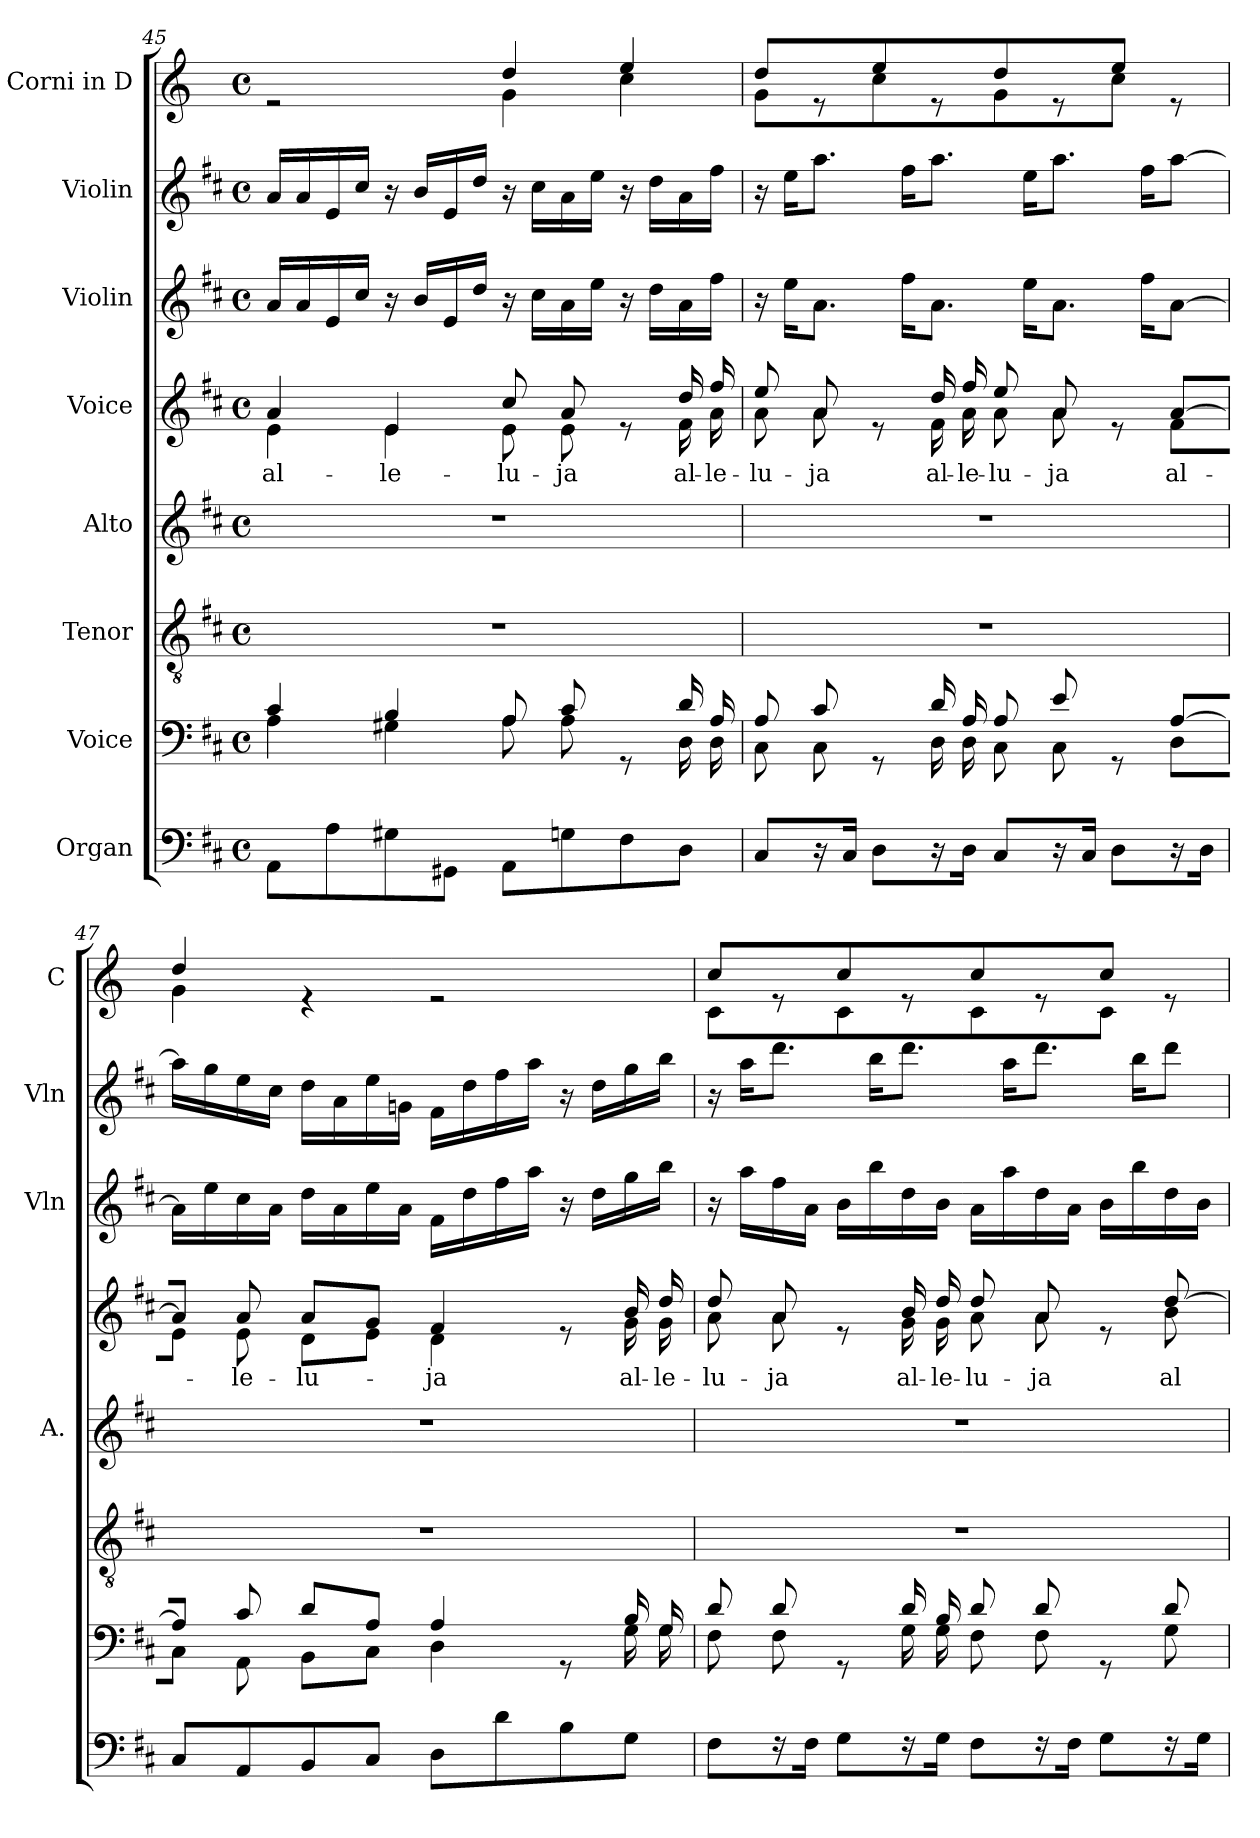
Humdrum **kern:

**kern	**kern	**kern	**kern	**kern	**text	**kern	**kern	**kern
*part8	*part7	*part6	*part5	*part4	*part4	*part3	*part2	*part1
*staff8	*staff7	*staff6	*staff5	*staff4	*staff4	*staff3	*staff2	*staff1
*I"Organ	*I"Voice	*I"Tenor	*I"Alto	*I"Voice	*	*I"Violin	*I"Violin	*I"Corni in D
*	*	*	*I'A.	*	*	*I'Vln	*I'Vln	*I'C
!!LO:LB:g=z
*clefF4	*clefF4	*clefGv2	*clefG2	*clefG2	*	*clefG2	*clefG2	*clefG2
*	*	*	*	*	*	*	*	*ITrd6c10
*k[f#c#]	*k[f#c#]	*k[f#c#]	*k[f#c#]	*k[f#c#]	*	*k[f#c#]	*k[f#c#]	*k[f#c#]
*M4/4	*M4/4	*M4/4	*M4/4	*M4/4	*	*M4/4	*M4/4	*M4/4
*met(c)	*met(c)	*met(c)	*met(c)	*met(c)	*	*met(c)	*met(c)	*met(c)
=45	=45	=45	=45	=45	=45	=45	=45	=45
*	*^	*	*	*^	*	*	*	*
!	!	!	!	!	!	!	!LO:LY:b	!	!	!
*	*	*	*	*	*	*	*	*	*	*^
8AA\L	4c#/	4A\	1r	1r	4a/	4e\	al-	16a/LL	16a/LL	2re	2ryy
.	.	.	.	.	.	.	.	16a/	16a/	.	.
8A\	.	.	.	.	.	.	.	16e/	16e/	.	.
.	.	.	.	.	.	.	.	16cc#/JJ	16cc#/JJ	.	.
!	!	!	!	!	!	!	!LO:LY:b	!	!	!	!
8G#X\	4B/	4G#X\	.	.	4e/	4e\	-le-	16r	16r	.	.
.	.	.	.	.	.	.	.	16b/LL	16b/LL	.	.
8GG#X\J	.	.	.	.	.	.	.	16e/	16e/	.	.
.	.	.	.	.	.	.	.	16dd/JJ	16dd/JJ	.	.
!	!	!	!	!	!	!	!LO:LY:b	!	!	!	!
8AA\L	8A/	8A\	.	.	8cc#/	8e\	-lu-	16r	16r	4e/	4A\
.	.	.	.	.	.	.	.	16cc#\LL	16cc#\LL	.	.
!	!	!	!	!	!	!	!LO:LY:b	!	!	!	!
8Gn\	8c#/	8A\	.	.	8a/	8e\	-ja	16a\	16a\	.	.
.	.	.	.	.	.	.	.	16ee\JJ	16ee\JJ	.	.
8F#\	8rGG	8ryy	.	.	8re	8ryy	.	16r	16r	4f#/	4d\
.	.	.	.	.	.	.	.	16dd\LL	16dd\LL	.	.
!	!	!	!	!	!	!	!LO:LY:b	!	!	!	!
8D\J	16d/	16D\	.	.	16dd/	16f#\	al-	16a\	16a\	.	.
!	!	!	!	!	!	!	!LO:LY:b	!	!	!	!
.	16A/	16D\	.	.	16ff#/	16a\	-le-	16ff#\JJ	16ff#\JJ	.	.
=46	=46	=46	=46	=46	=46	=46	=46	=46	=46	=46	=46
!	!	!	!	!	!	!	!LO:LY:b	!	!	!	!
8C#/L	8A/	8C#\	1r	1r	8ee/	8a\	-lu-	16r	16r	8e/L	8A\L
.	.	.	.	.	.	.	.	16ee\KL	16ee\KL	.	.
!	!	!	!	!	!	!	!LO:LY:b	!	!	!	!
16r	8c#/	8C#\	.	.	8a/	8a\	-ja	8.a\J	8.aa\J	8re	8ryy
16C#/Jk	.	.	.	.	.	.	.	.	.	.	.
8D\L	8rGG	8ryy	.	.	8re	8ryy	.	.	.	8f#/	8d\
.	.	.	.	.	.	.	.	16ff#\KL	16ff#\KL	.	.
!	!	!	!	!	!	!	!LO:LY:b	!	!	!	!
16r	16d/	16D\	.	.	16dd/	16f#\	al-	8.a\J	8.aa\J	8re	8ryy
!	!	!	!	!	!	!	!LO:LY:b	!	!	!	!
16D\Jk	16A/	16D\	.	.	16ff#/	16a\	-le-	.	.	.	.
!	!	!	!	!	!	!	!LO:LY:b	!	!	!	!
8C#/L	8A/	8C#\	.	.	8ee/	8a\	-lu-	.	.	8e/	8A\
.	.	.	.	.	.	.	.	16ee\KL	16ee\KL	.	.
!	!	!	!	!	!	!	!LO:LY:b	!	!	!	!
16r	8e/	8C#\	.	.	8a/	8a\	-ja	8.a\J	8.aa\J	8re	8ryy
16C#/Jk	.	.	.	.	.	.	.	.	.	.	.
8D\L	8rGG	8ryy	.	.	8re	8ryy	.	.	.	8f#/J	8d\J
.	.	.	.	.	.	.	.	16ff#\KL	16ff#\KL	.	.
!	!	!	!	!	!	!	!LO:LY:b	!	!	!	!
16r	[8A/L	8D\L	.	.	[8a/L	8f#\L	al-	[8a\J	[8aa\J	8re	8ryy
16D\Jk	.	.	.	.	.	.	.	.	.	.	.
=47	=47	=47	=47	=47	=47	=47	=47	=47	=47	=47	=47
8C#/L	8A/J]	8C#\J	1r	1r	8a/J]	8e\J	.	16a\LL]	16aa\LL]	4e/	4A\
.	.	.	.	.	.	.	.	16ee\	16gg\	.	.
!	!	!	!	!	!	!	!LO:LY:b	!	!	!	!
8AA/	8c#/	8AA\	.	.	8a/	8e\	-le-	16cc#\	16ee\	.	.
.	.	.	.	.	.	.	.	16a\JJ	16cc#\JJ	.	.
!	!	!	!	!	!	!	!LO:LY:b	!	!	!	!
8BB/	8d/L	8BB\L	.	.	8a/L	8d\L	-lu-	16dd\LL	16dd\LL	4re	2.ryy
.	.	.	.	.	.	.	.	16a\	16a\	.	.
8C#/J	8A/J	8C#\J	.	.	8g/J	8e\J	.	16ee\	16ee\	.	.
.	.	.	.	.	.	.	.	16a\JJ	16gn\JJ	.	.
!	!	!	!	!	!	!	!LO:LY:b	!	!	!	!
8D\L	4A/	4D\	.	.	4f#/	4d\	-ja	16f#\LL	16f#\LL	2re	.
.	.	.	.	.	.	.	.	16dd\	16dd\	.	.
8d\	.	.	.	.	.	.	.	16ff#\	16ff#\	.	.
.	.	.	.	.	.	.	.	16aa\JJ	16aa\JJ	.	.
8B\	8rGG	8ryy	.	.	8re	8ryy	.	16r	16r	.	.
.	.	.	.	.	.	.	.	16dd\LL	16dd\LL	.	.
!	!	!	!	!	!	!	!LO:LY:b	!	!	!	!
8G\J	16B/	16G\	.	.	16b/	16g\	al-	16gg\	16gg\	.	.
!	!	!	!	!	!	!	!LO:LY:b	!	!	!	!
.	16G/	16G\	.	.	16dd/	16g\	-le-	16bb\JJ	16bb\JJ	.	.
!!LO:PB:g=z	!!
=48	=48	=48	=48	=48	=48	=48	=48	=48	=48	=48	=48
!	!	!	!	!	!	!	!LO:LY:b	!	!	!	!
8F#\L	8d/	8F#\	1r	1r	8dd/	8a\	-lu-	16r	16r	8d/L	8D\L
.	.	.	.	.	.	.	.	16aa\LL	16aa\KL	.	.
!	!	!	!	!	!	!	!LO:LY:b	!	!	!	!
16r	8d/	8F#\	.	.	8a/	8a\	-ja	16ff#\	8.ddd\J	8re	8ryy
16F#\Jk	.	.	.	.	.	.	.	16a\JJ	.	.	.
8G\L	8rGG	8ryy	.	.	8re	8ryy	.	16b\LL	.	8d/	8D\
.	.	.	.	.	.	.	.	16bb\	16bb\KL	.	.
!	!	!	!	!	!	!	!LO:LY:b	!	!	!	!
16r	16d/	16G\	.	.	16b/	16g\	al-	16dd\	8.ddd\J	8re	8ryy
!	!	!	!	!	!	!	!LO:LY:b	!	!	!	!
16G\Jk	16B/	16G\	.	.	16dd/	16g\	-le-	16b\JJ	.	.	.
!	!	!	!	!	!	!	!LO:LY:b	!	!	!	!
8F#\L	8d/	8F#\	.	.	8dd/	8a\	-lu-	16a\LL	.	8d/	8D\
.	.	.	.	.	.	.	.	16aa\	16aa\KL	.	.
!	!	!	!	!	!	!	!LO:LY:b	!	!	!	!
16r	8d/	8F#\	.	.	8a/	8a\	-ja	16dd\	8.ddd\J	8re	8ryy
16F#\Jk	.	.	.	.	.	.	.	16a\JJ	.	.	.
8G\L	8rGG	8ryy	.	.	8re	8ryy	.	16b\LL	.	8d/J	8D\J
.	.	.	.	.	.	.	.	16bb\	16bb\KL	.	.
!	!	!	!	!	!	!	!LO:LY:b	!	!	!	!
16r	8d/L	8G\L	.	.	[8dd/L	8b\L	al-	16dd\	8ddd\J	8re	8ryy
16G\Jk	.	.	.	.	.	.	.	16b\JJ	.	.	.
*	*v	*v	*	*	*v	*v	*	*	*	*v	*v
=	=	=	=	=	=	=	=	=
*-	*-	*-	*-	*-	*-	*-	*-	*-
